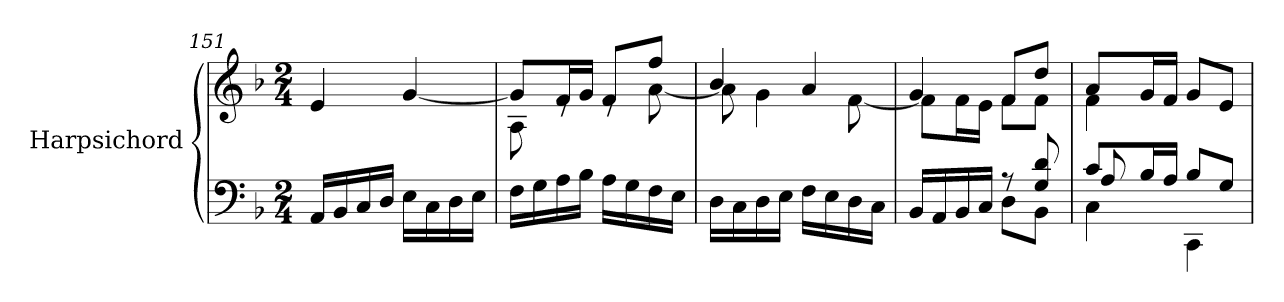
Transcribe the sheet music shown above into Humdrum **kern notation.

**kern	**kern
*part1	*part1
*staff2	*staff1
*I"Harpsichord	*
*I'Hch.	*
*clefF4	*clefG2
*k[b-]	*k[b-]
*M2/4	*M2/4
=151	=151
16AA/LL	4e/
16BB-/	.
16C/	.
16D/JJ	.
16E\LL	[4g/
16C\	.
16D\	.
16E\JJ	.
=152	=152
*	*^
16F\LL	8g/L]	8A\
16G\	.	.
16A\	16f/L	8re
16B-\JJ	16g/JJ	.
16A\LL	8f/L	8re
16G\	.	.
16F\	8ff/J	[8a\
16E\JJ	.	.
=153	=153	=153
16D\LL	4b-/	8a\]
16C\	.	.
16D\	.	4g\
16E\JJ	.	.
16F\LL	4a/	.
16E\	.	.
16D\	.	[8f\
16C\JJ	.	.
=154	=154	=154
*^	*	*
16BB-/LL	4ryy	4g/	8f\L]
16AA/	.	.	.
16BB-/	.	.	16f\L
16C/JJ	.	.	16e\JJ
8r	8D\L	8f/L	8f\L
8G/ 8d/	8BB-\J	8dd/J	8f\J
=155	=155	=155	=155
*	*^	*	*
8c/L	4C\	8A/	8a/L	4f\
16B-/L	.	8ryy	16g/L	.
16A/JJ	.	.	16f/JJ	.
8B-/L	4CC\	4ryy	8g/L	4ryy
8G/J	.	.	8e/J	.
*v	*v	*v	*	*
*	*v	*v
=	=
*-	*-
